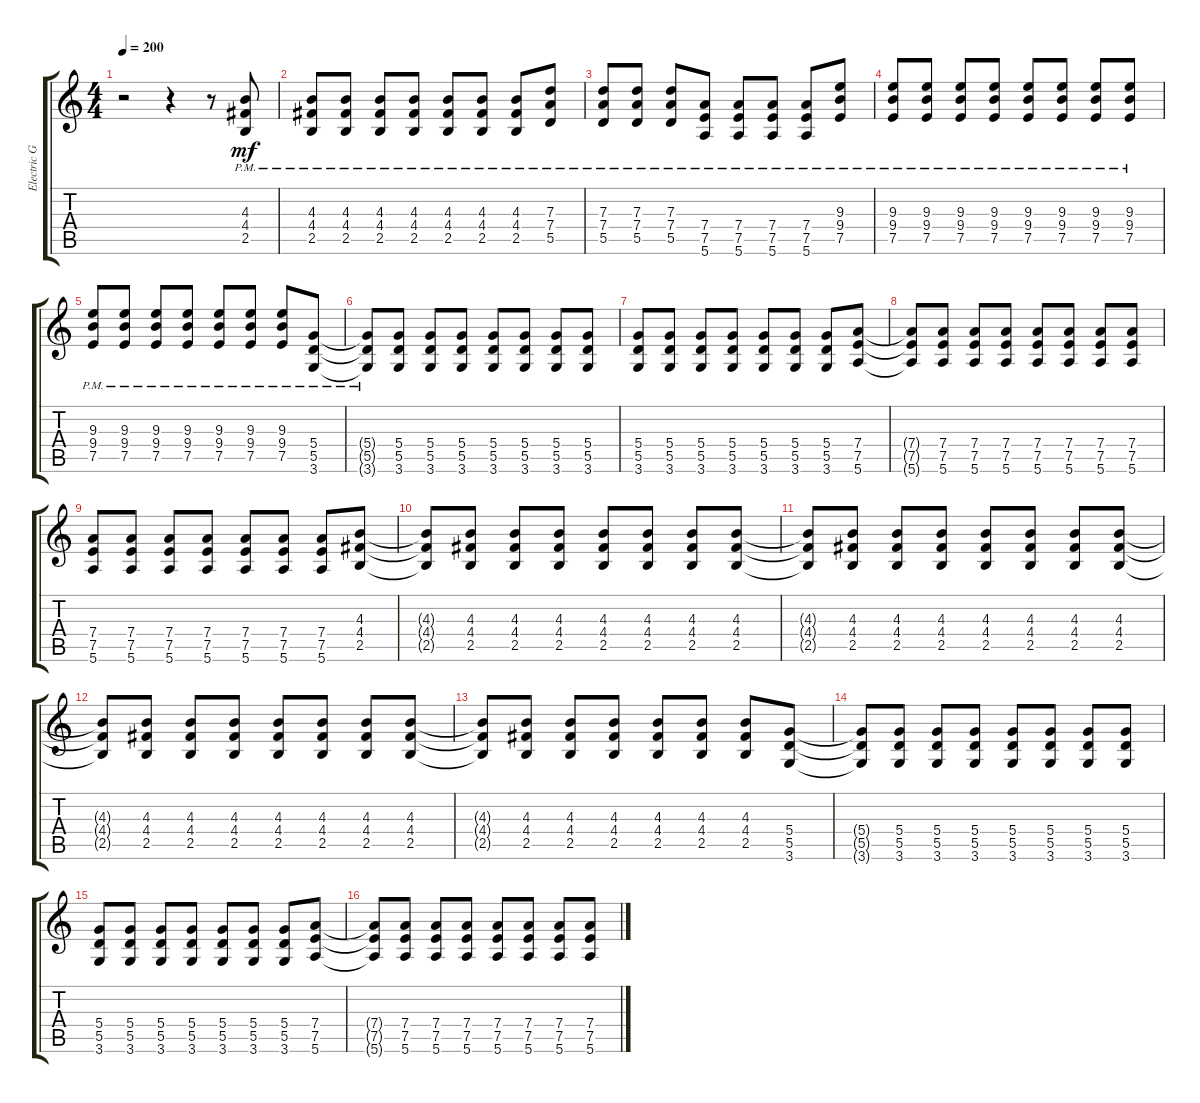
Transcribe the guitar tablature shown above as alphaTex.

\track ("Electric Guitar" "Electric G") {instrument distortionguitar}
\staff {score tabs}
\tuning (E4 B3 G3 D3 A2 E2) {hide}
\ts (4 4)
\tempo 200
\clef g2
\ks c
r.2{dy mf} r.4 r.8 (4.3 4.4 2.5{pm}).8 |
(4.3{pm} 4.4{pm} 2.5{pm}).8 (4.3{pm} 4.4{pm} 2.5{pm}).8 (4.3{pm} 4.4{pm} 2.5{pm}).8 (4.3{pm} 4.4{pm} 2.5{pm}).8 (4.3{pm} 4.4{pm} 2.5{pm}).8 (4.3{pm} 4.4{pm} 2.5{pm}).8 (4.3{pm} 4.4{pm} 2.5{pm}).8 (7.3{pm} 7.4{pm} 5.5{pm}).8 |
(7.3{pm} 7.4{pm} 5.5{pm}).8 (7.3{pm} 7.4{pm} 5.5{pm}).8 (7.3{pm} 7.4{pm} 5.5{pm}).8 (7.4{pm} 7.5{pm} 5.6{pm}).8 (7.4{pm} 7.5{pm} 5.6{pm}).8 (7.4{pm} 7.5{pm} 5.6{pm}).8 (7.4{pm} 7.5{pm} 5.6{pm}).8 (9.3{pm} 9.4{pm} 7.5{pm}).8 |
(9.3{pm} 9.4{pm} 7.5{pm}).8 (9.3{pm} 9.4{pm} 7.5{pm}).8 (9.3{pm} 9.4{pm} 7.5{pm}).8 (9.3{pm} 9.4{pm} 7.5{pm}).8 (9.3{pm} 9.4{pm} 7.5{pm}).8 (9.3{pm} 9.4{pm} 7.5{pm}).8 (9.3{pm} 9.4{pm} 7.5{pm}).8 (9.3{pm} 9.4{pm} 7.5{pm}).8 |
(9.3{pm} 9.4{pm} 7.5{pm}).8 (9.3{pm} 9.4{pm} 7.5{pm}).8 (9.3{pm} 9.4{pm} 7.5{pm}).8 (9.3{pm} 9.4{pm} 7.5{pm}).8 (9.3{pm} 9.4{pm} 7.5{pm}).8 (9.3{pm} 9.4{pm} 7.5{pm}).8 (9.3{pm} 9.4{pm} 7.5{pm}).8 (5.4{pm} 5.5{pm} 3.6).8 |
(5.4{pm t} 5.5{pm t} 3.6{t}).8 (5.4 5.5 3.6).8 (5.4 5.5 3.6).8 (5.4 5.5 3.6).8 (5.4 5.5 3.6).8 (5.4 5.5 3.6).8 (5.4 5.5 3.6).8 (5.4 5.5 3.6).8 |
(5.4 5.5 3.6).8 (5.4 5.5 3.6).8 (5.4 5.5 3.6).8 (5.4 5.5 3.6).8 (5.4 5.5 3.6).8 (5.4 5.5 3.6).8 (5.4 5.5 3.6).8 (7.4 7.5 5.6).8 |
(7.4{t} 7.5{t} 5.6{t}).8 (7.4 7.5 5.6).8 (7.4 7.5 5.6).8 (7.4 7.5 5.6).8 (7.4 7.5 5.6).8 (7.4 7.5 5.6).8 (7.4 7.5 5.6).8 (7.4 7.5 5.6).8 |
(7.4 7.5 5.6).8 (7.4 7.5 5.6).8 (7.4 7.5 5.6).8 (7.4 7.5 5.6).8 (7.4 7.5 5.6).8 (7.4 7.5 5.6).8 (7.4 7.5 5.6).8 (4.3 4.4 2.5).8 |
(4.3{t} 4.4{t} 2.5{t}).8 (4.3 4.4 2.5).8 (4.3 4.4 2.5).8 (4.3 4.4 2.5).8 (4.3 4.4 2.5).8 (4.3 4.4 2.5).8 (4.3 4.4 2.5).8 (4.3 4.4 2.5).8 |
(4.3{t} 4.4{t} 2.5{t}).8 (4.3 4.4 2.5).8 (4.3 4.4 2.5).8 (4.3 4.4 2.5).8 (4.3 4.4 2.5).8 (4.3 4.4 2.5).8 (4.3 4.4 2.5).8 (4.3 4.4 2.5).8 |
(4.3{t} 4.4{t} 2.5{t}).8 (4.3 4.4 2.5).8 (4.3 4.4 2.5).8 (4.3 4.4 2.5).8 (4.3 4.4 2.5).8 (4.3 4.4 2.5).8 (4.3 4.4 2.5).8 (4.3 4.4 2.5).8 |
(4.3{t} 4.4{t} 2.5{t}).8 (4.3 4.4 2.5).8 (4.3 4.4 2.5).8 (4.3 4.4 2.5).8 (4.3 4.4 2.5).8 (4.3 4.4 2.5).8 (4.3 4.4 2.5).8 (5.4 5.5 3.6).8 |
(5.4{t} 5.5{t} 3.6{t}).8 (5.4 5.5 3.6).8 (5.4 5.5 3.6).8 (5.4 5.5 3.6).8 (5.4 5.5 3.6).8 (5.4 5.5 3.6).8 (5.4 5.5 3.6).8 (5.4 5.5 3.6).8 |
(5.4 5.5 3.6).8 (5.4 5.5 3.6).8 (5.4 5.5 3.6).8 (5.4 5.5 3.6).8 (5.4 5.5 3.6).8 (5.4 5.5 3.6).8 (5.4 5.5 3.6).8 (7.4 7.5 5.6).8 |
(7.4{t} 7.5{t} 5.6{t}).8 (7.4 7.5 5.6).8 (7.4 7.5 5.6).8 (7.4 7.5 5.6).8 (7.4 7.5 5.6).8 (7.4 7.5 5.6).8 (7.4 7.5 5.6).8 (7.4 7.5 5.6).8
